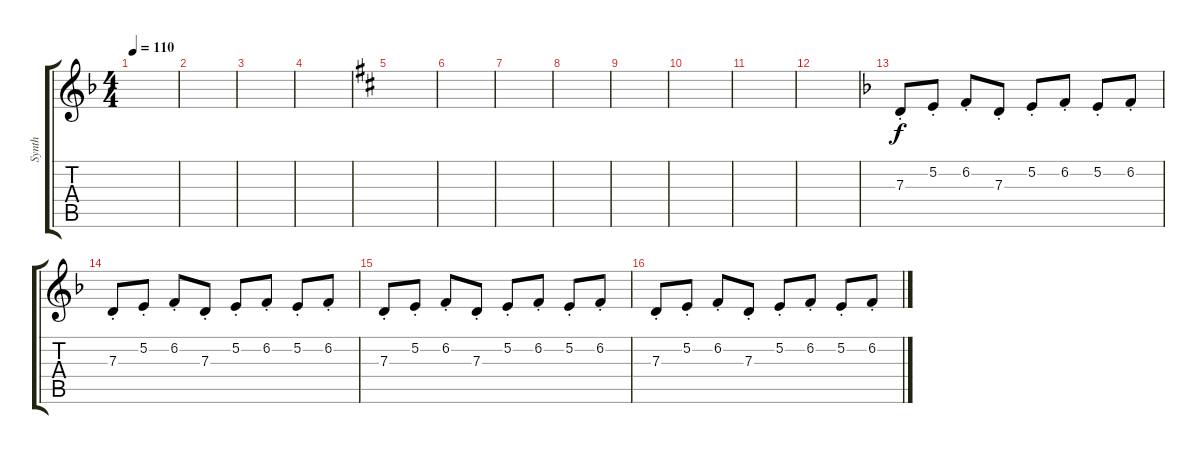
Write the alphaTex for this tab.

\track ("Synth" "Synth") {instrument pad1newage}
\staff {score tabs}
\tuning (E4 B3 G3 D3 A2 E2) {hide}
\ts (4 4)
\tempo 110
\clef g2
\ks dminor
|
|
|
|
\ks bminor
|
|
|
|
|
|
|
|
\ks dminor
7.3{st}.8 5.2{st}.8 6.2{st}.8 7.3{st}.8 5.2{st}.8 6.2{st}.8 5.2{st}.8 6.2{st}.8 |
7.3{st}.8 5.2{st}.8 6.2{st}.8 7.3{st}.8 5.2{st}.8 6.2{st}.8 5.2{st}.8 6.2{st}.8 |
7.3{st}.8 5.2{st}.8 6.2{st}.8 7.3{st}.8 5.2{st}.8 6.2{st}.8 5.2{st}.8 6.2{st}.8 |
7.3{st}.8 5.2{st}.8 6.2{st}.8 7.3{st}.8 5.2{st}.8 6.2{st}.8 5.2{st}.8 6.2{st}.8
